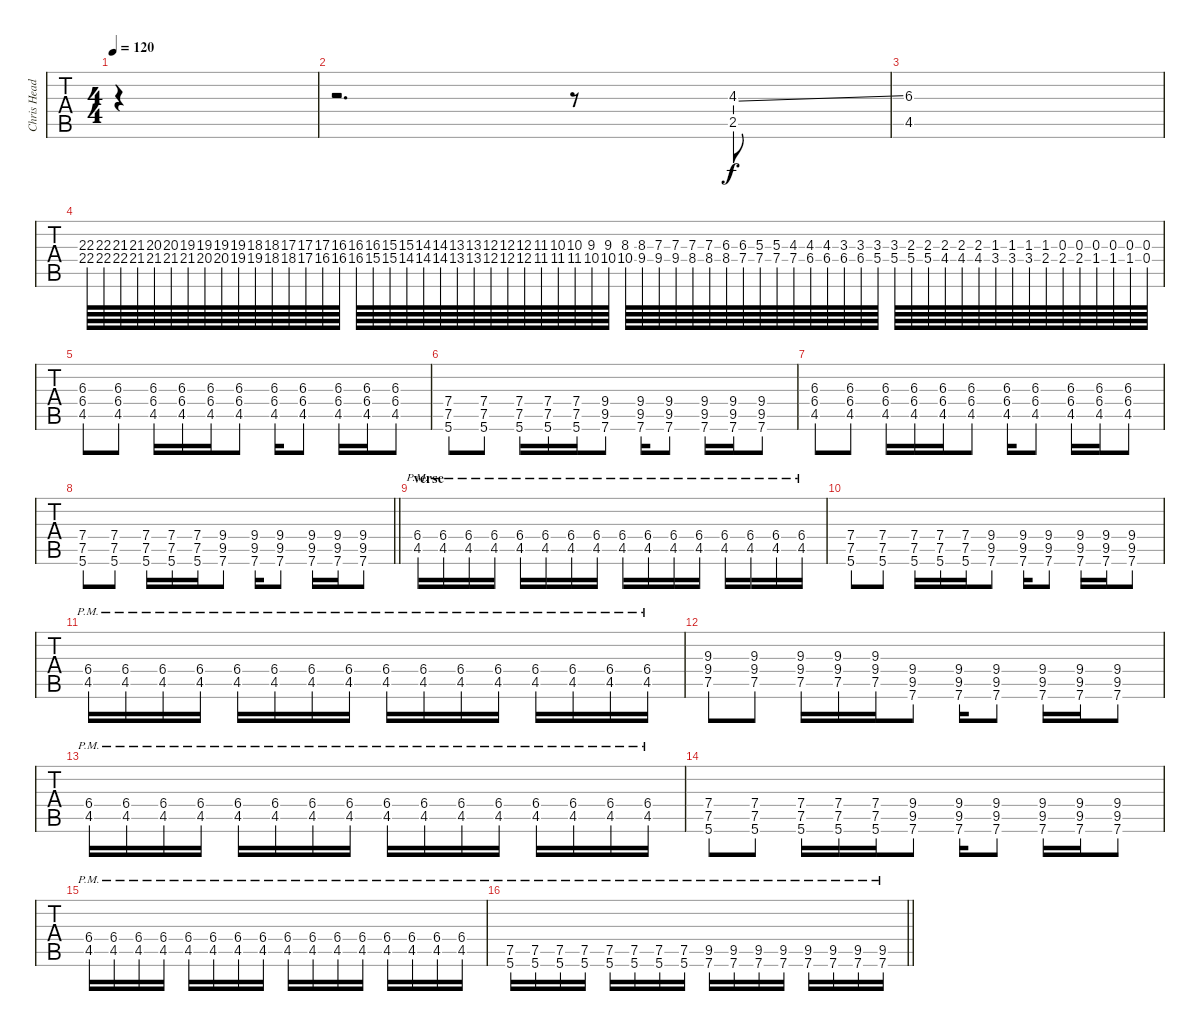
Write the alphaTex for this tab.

\track ("Chris Head" "Chris Head") {instrument overdrivenguitar}
\staff {tabs}
\tuning (E4 B3 G3 D3 A2 E2) {hide}
\ts (4 4)
\tempo 120
\clef g2
\ks c
|
r.2{d} r.8 (4.3{ss} 2.5).8 |
(6.3 4.5).1 |
(22.3 22.4).64 (22.3 22.4).64 (21.3 22.4).64 (21.3 21.4).64 (20.3 21.4).64 (20.3 21.4).64 (19.3 21.4).64 (19.3 20.4).64 (19.3 20.4).64 (19.3 19.4).64 (18.3 19.4).64 (18.3 18.4).64 (17.3 18.4).64 (17.3 17.4).64 (17.3 16.4).64 (16.3 16.4).64 (16.3 16.4).64 (16.3 15.4).64 (15.3 15.4).64 (15.3 14.4).64 (14.3 14.4).64 (14.3 14.4).64 (13.3 13.4).64 (13.3 13.4).64 (12.3 12.4).64 (12.3 12.4).64 (12.3 12.4).64 (11.3 11.4).64 (10.3 11.4).64 (10.3 11.4).64 (9.3 10.4).64 (9.3 10.4).64 (8.3 10.4).64 (8.3 9.4).64 (7.3 9.4).64 (7.3 9.4).64 (7.3 8.4).64 (7.3 8.4).64 (6.3 8.4).64 (6.3 7.4).64 (5.3 7.4).64 (5.3 7.4).64 (4.3 7.4).64 (4.3 6.4).64 (4.3 6.4).64 (3.3 6.4).64 (3.3 6.4).64 (3.3 5.4).64 (3.3 5.4).64 (2.3 5.4).64 (2.3 5.4).64 (2.3 4.4).64 (2.3 4.4).64 (2.3 4.4).64 (1.3 3.4).64 (1.3 3.4).64 (1.3 3.4).64 (1.3 2.4).64 (0.3 2.4).64 (0.3 2.4).64 (0.3 1.4).64 (0.3 1.4).64 (0.3 1.4).64 (0.3 0.4).64 |
(6.3 6.4 4.5).8 (6.3 6.4 4.5).8 (6.3 6.4 4.5).16 (6.3 6.4 4.5).16 (6.3 6.4 4.5).16 (6.3 6.4 4.5).8 (6.3 6.4 4.5).16 (6.3 6.4 4.5).8 (6.3 6.4 4.5).16 (6.3 6.4 4.5).16 (6.3 6.4 4.5).8 |
(7.4 7.5 5.6).8 (7.4 7.5 5.6).8 (7.4 7.5 5.6).16 (7.4 7.5 5.6).16 (7.4 7.5 5.6).16 (9.4 9.5 7.6).8 (9.4 9.5 7.6).16 (9.4 9.5 7.6).8 (9.4 9.5 7.6).16 (9.4 9.5 7.6).16 (9.4 9.5 7.6).8 |
(6.3 6.4 4.5).8 (6.3 6.4 4.5).8 (6.3 6.4 4.5).16 (6.3 6.4 4.5).16 (6.3 6.4 4.5).16 (6.3 6.4 4.5).8 (6.3 6.4 4.5).16 (6.3 6.4 4.5).8 (6.3 6.4 4.5).16 (6.3 6.4 4.5).16 (6.3 6.4 4.5).8 |
\barLineRight lightlight
(7.4 7.5 5.6).8 (7.4 7.5 5.6).8 (7.4 7.5 5.6).16 (7.4 7.5 5.6).16 (7.4 7.5 5.6).16 (9.4 9.5 7.6).8 (9.4 9.5 7.6).16 (9.4 9.5 7.6).8 (9.4 9.5 7.6).16 (9.4 9.5 7.6).16 (9.4 9.5 7.6).8 |
\section ("" "verse")
(6.4{pm} 4.5).16 (6.4{pm} 4.5).16 (6.4{pm} 4.5).16 (6.4{pm} 4.5).16 (6.4{pm} 4.5).16 (6.4{pm} 4.5).16 (6.4{pm} 4.5).16 (6.4{pm} 4.5).16 (6.4{pm} 4.5).16 (6.4{pm} 4.5).16 (6.4{pm} 4.5).16 (6.4{pm} 4.5).16 (6.4{pm} 4.5).16 (6.4{pm} 4.5).16 (6.4{pm} 4.5).16 (6.4{pm} 4.5).16 |
(7.4 7.5 5.6).8 (7.4 7.5 5.6).8 (7.4 7.5 5.6).16 (7.4 7.5 5.6).16 (7.4 7.5 5.6).16 (9.4 9.5 7.6).8 (9.4 9.5 7.6).16 (9.4 9.5 7.6).8 (9.4 9.5 7.6).16 (9.4 9.5 7.6).16 (9.4 9.5 7.6).8 |
(6.4{pm} 4.5).16 (6.4{pm} 4.5).16 (6.4{pm} 4.5).16 (6.4{pm} 4.5).16 (6.4{pm} 4.5).16 (6.4{pm} 4.5).16 (6.4{pm} 4.5).16 (6.4{pm} 4.5).16 (6.4{pm} 4.5).16 (6.4{pm} 4.5).16 (6.4{pm} 4.5).16 (6.4{pm} 4.5).16 (6.4{pm} 4.5).16 (6.4{pm} 4.5).16 (6.4{pm} 4.5).16 (6.4{pm} 4.5).16 |
(9.3 9.4 7.5).8 (9.3 9.4 7.5).8 (9.3 9.4 7.5).16 (9.3 9.4 7.5).16 (9.3 9.4 7.5).16 (9.4 9.5 7.6).8 (9.4 9.5 7.6).16 (9.4 9.5 7.6).8 (9.4 9.5 7.6).16 (9.4 9.5 7.6).16 (9.4 9.5 7.6).8 |
(6.4{pm} 4.5).16 (6.4{pm} 4.5).16 (6.4{pm} 4.5).16 (6.4{pm} 4.5).16 (6.4{pm} 4.5).16 (6.4{pm} 4.5).16 (6.4{pm} 4.5).16 (6.4{pm} 4.5).16 (6.4{pm} 4.5).16 (6.4{pm} 4.5).16 (6.4{pm} 4.5).16 (6.4{pm} 4.5).16 (6.4{pm} 4.5).16 (6.4{pm} 4.5).16 (6.4{pm} 4.5).16 (6.4{pm} 4.5).16 |
(7.4 7.5 5.6).8 (7.4 7.5 5.6).8 (7.4 7.5 5.6).16 (7.4 7.5 5.6).16 (7.4 7.5 5.6).16 (9.4 9.5 7.6).8 (9.4 9.5 7.6).16 (9.4 9.5 7.6).8 (9.4 9.5 7.6).16 (9.4 9.5 7.6).16 (9.4 9.5 7.6).8 |
(6.4{pm} 4.5).16 (6.4{pm} 4.5).16 (6.4{pm} 4.5).16 (6.4{pm} 4.5).16 (6.4{pm} 4.5).16 (6.4{pm} 4.5).16 (6.4{pm} 4.5).16 (6.4{pm} 4.5).16 (6.4{pm} 4.5).16 (6.4{pm} 4.5).16 (6.4{pm} 4.5).16 (6.4{pm} 4.5).16 (6.4{pm} 4.5).16 (6.4{pm} 4.5).16 (6.4{pm} 4.5).16 (6.4{pm} 4.5).16 |
\barLineRight lightlight
(7.5{pm} 5.6).16 (7.5{pm} 5.6).16 (7.5{pm} 5.6).16 (7.5{pm} 5.6).16 (7.5{pm} 5.6).16 (7.5{pm} 5.6).16 (7.5{pm} 5.6).16 (7.5{pm} 5.6).16 (9.5{pm} 7.6).16 (9.5{pm} 7.6).16 (9.5{pm} 7.6).16 (9.5{pm} 7.6).16 (9.5{pm} 7.6).16 (9.5{pm} 7.6).16 (9.5{pm} 7.6).16 (9.5{pm} 7.6).16
